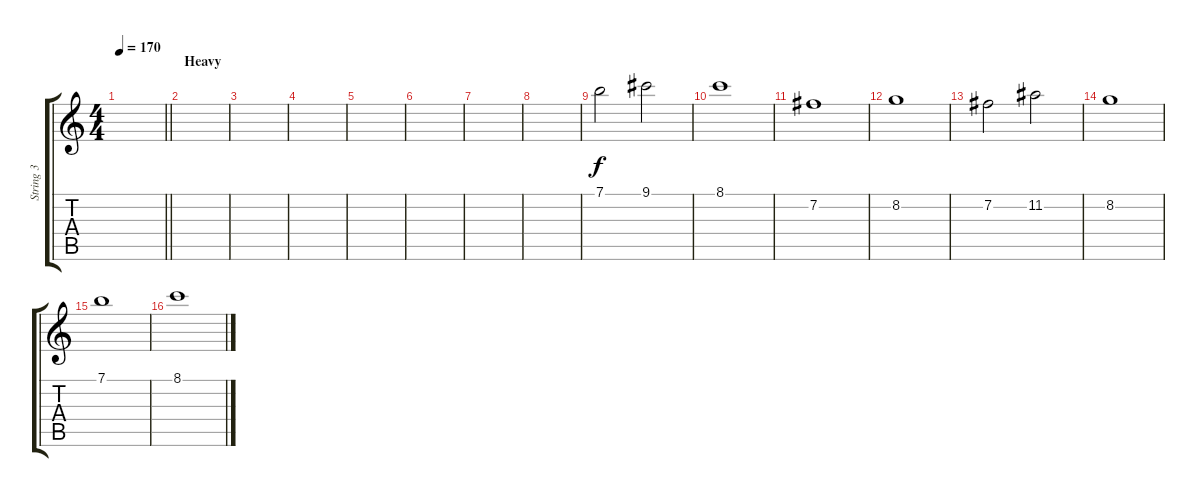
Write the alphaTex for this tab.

\track ("String 3" "String 3") {instrument electricbassfinger}
\staff {score tabs}
\tuning (E4 B3 G3 D3 A2 E2) {hide}
\ts (4 4)
\tempo 170
\clef g2
\barLineRight lightlight
\ks c
|
\section ("" "Heavy")
|
|
|
|
|
|
|
7.1.2 9.1.2 |
8.1.1 |
7.2.1 |
8.2.1 |
7.2.2 11.2.2 |
8.2.1 |
7.1.1 |
8.1.1
